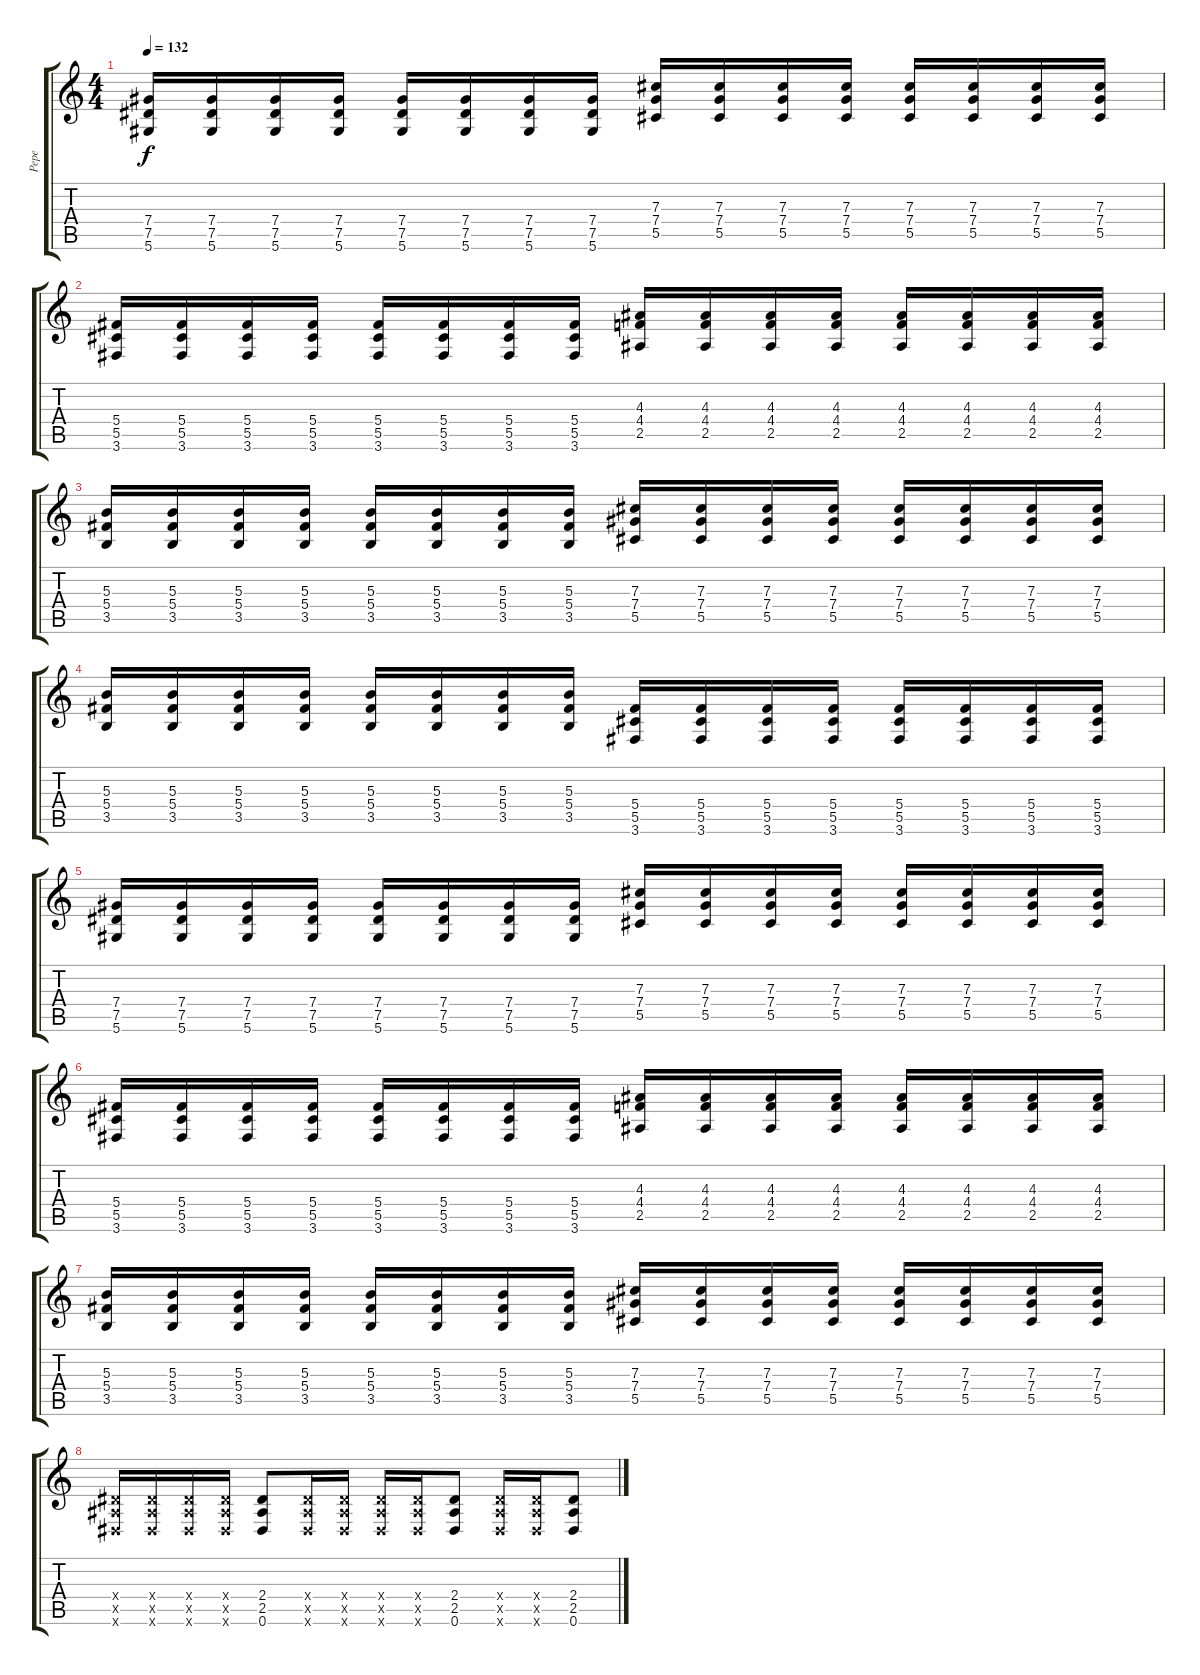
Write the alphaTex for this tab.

\track ("Pepe" "Pepe") {instrument distortionguitar}
\staff {score tabs}
\tuning (Eb4 Bb3 Gb3 Db3 Ab2 Eb2) {hide}
\ts (4 4)
\tempo 132
\clef g2
\ks c
(7.4 7.5 5.6).16{dy f} (7.4 7.5 5.6).16 (7.4 7.5 5.6).16 (7.4 7.5 5.6).16 (7.4 7.5 5.6).16 (7.4 7.5 5.6).16 (7.4 7.5 5.6).16 (7.4 7.5 5.6).16 (7.3 7.4 5.5).16 (7.3 7.4 5.5).16 (7.3 7.4 5.5).16 (7.3 7.4 5.5).16 (7.3 7.4 5.5).16 (7.3 7.4 5.5).16 (7.3 7.4 5.5).16 (7.3 7.4 5.5).16 |
(5.4 5.5 3.6).16{volume 10} (5.4 5.5 3.6).16 (5.4 5.5 3.6).16 (5.4 5.5 3.6).16 (5.4 5.5 3.6).16 (5.4 5.5 3.6).16 (5.4 5.5 3.6).16 (5.4 5.5 3.6).16 (4.3 4.4 2.5).16 (4.3 4.4 2.5).16 (4.3 4.4 2.5).16 (4.3 4.4 2.5).16 (4.3 4.4 2.5).16 (4.3 4.4 2.5).16 (4.3 4.4 2.5).16 (4.3 4.4 2.5).16 |
(5.3 5.4 3.5).16 (5.3 5.4 3.5).16 (5.3 5.4 3.5).16 (5.3 5.4 3.5).16 (5.3 5.4 3.5).16 (5.3 5.4 3.5).16 (5.3 5.4 3.5).16 (5.3 5.4 3.5).16 (7.3 7.4 5.5).16 (7.3 7.4 5.5).16 (7.3 7.4 5.5).16 (7.3 7.4 5.5).16 (7.3 7.4 5.5).16 (7.3 7.4 5.5).16 (7.3 7.4 5.5).16 (7.3 7.4 5.5).16 |
(5.3 5.4 3.5).16 (5.3 5.4 3.5).16 (5.3 5.4 3.5).16 (5.3 5.4 3.5).16 (5.3 5.4 3.5).16 (5.3 5.4 3.5).16 (5.3 5.4 3.5).16 (5.3 5.4 3.5).16 (5.4 5.5 3.6).16{volume 10} (5.4 5.5 3.6).16 (5.4 5.5 3.6).16 (5.4 5.5 3.6).16 (5.4 5.5 3.6).16 (5.4 5.5 3.6).16 (5.4 5.5 3.6).16 (5.4 5.5 3.6).16 |
(7.4 7.5 5.6).16 (7.4 7.5 5.6).16 (7.4 7.5 5.6).16 (7.4 7.5 5.6).16 (7.4 7.5 5.6).16 (7.4 7.5 5.6).16 (7.4 7.5 5.6).16 (7.4 7.5 5.6).16 (7.3 7.4 5.5).16 (7.3 7.4 5.5).16 (7.3 7.4 5.5).16 (7.3 7.4 5.5).16 (7.3 7.4 5.5).16 (7.3 7.4 5.5).16 (7.3 7.4 5.5).16 (7.3 7.4 5.5).16 |
(5.4 5.5 3.6).16{volume 10} (5.4 5.5 3.6).16 (5.4 5.5 3.6).16 (5.4 5.5 3.6).16 (5.4 5.5 3.6).16 (5.4 5.5 3.6).16 (5.4 5.5 3.6).16 (5.4 5.5 3.6).16 (4.3 4.4 2.5).16 (4.3 4.4 2.5).16 (4.3 4.4 2.5).16 (4.3 4.4 2.5).16 (4.3 4.4 2.5).16 (4.3 4.4 2.5).16 (4.3 4.4 2.5).16 (4.3 4.4 2.5).16 |
(5.3 5.4 3.5).16 (5.3 5.4 3.5).16 (5.3 5.4 3.5).16 (5.3 5.4 3.5).16 (5.3 5.4 3.5).16 (5.3 5.4 3.5).16 (5.3 5.4 3.5).16 (5.3 5.4 3.5).16 (7.3 7.4 5.5).16 (7.3 7.4 5.5).16 (7.3 7.4 5.5).16 (7.3 7.4 5.5).16 (7.3 7.4 5.5).16 (7.3 7.4 5.5).16 (7.3 7.4 5.5).16 (7.3 7.4 5.5).16 |
(2.4{x} 2.5{x} 0.6{x}).16 (2.4{x} 2.5{x} 0.6{x}).16 (2.4{x} 2.5{x} 0.6{x}).16 (2.4{x} 2.5{x} 0.6{x}).16 (2.4 2.5 0.6).8 (2.4{x} 2.5{x} 0.6{x}).16 (2.4{x} 2.5{x} 0.6{x}).16 (2.4{x} 2.5{x} 0.6{x}).16 (2.4{x} 2.5{x} 0.6{x}).16 (2.4 2.5 0.6).8 (2.4{x} 2.5{x} 0.6{x}).16 (2.4{x} 2.5{x} 0.6{x}).16 (2.4 2.5 0.6).8
